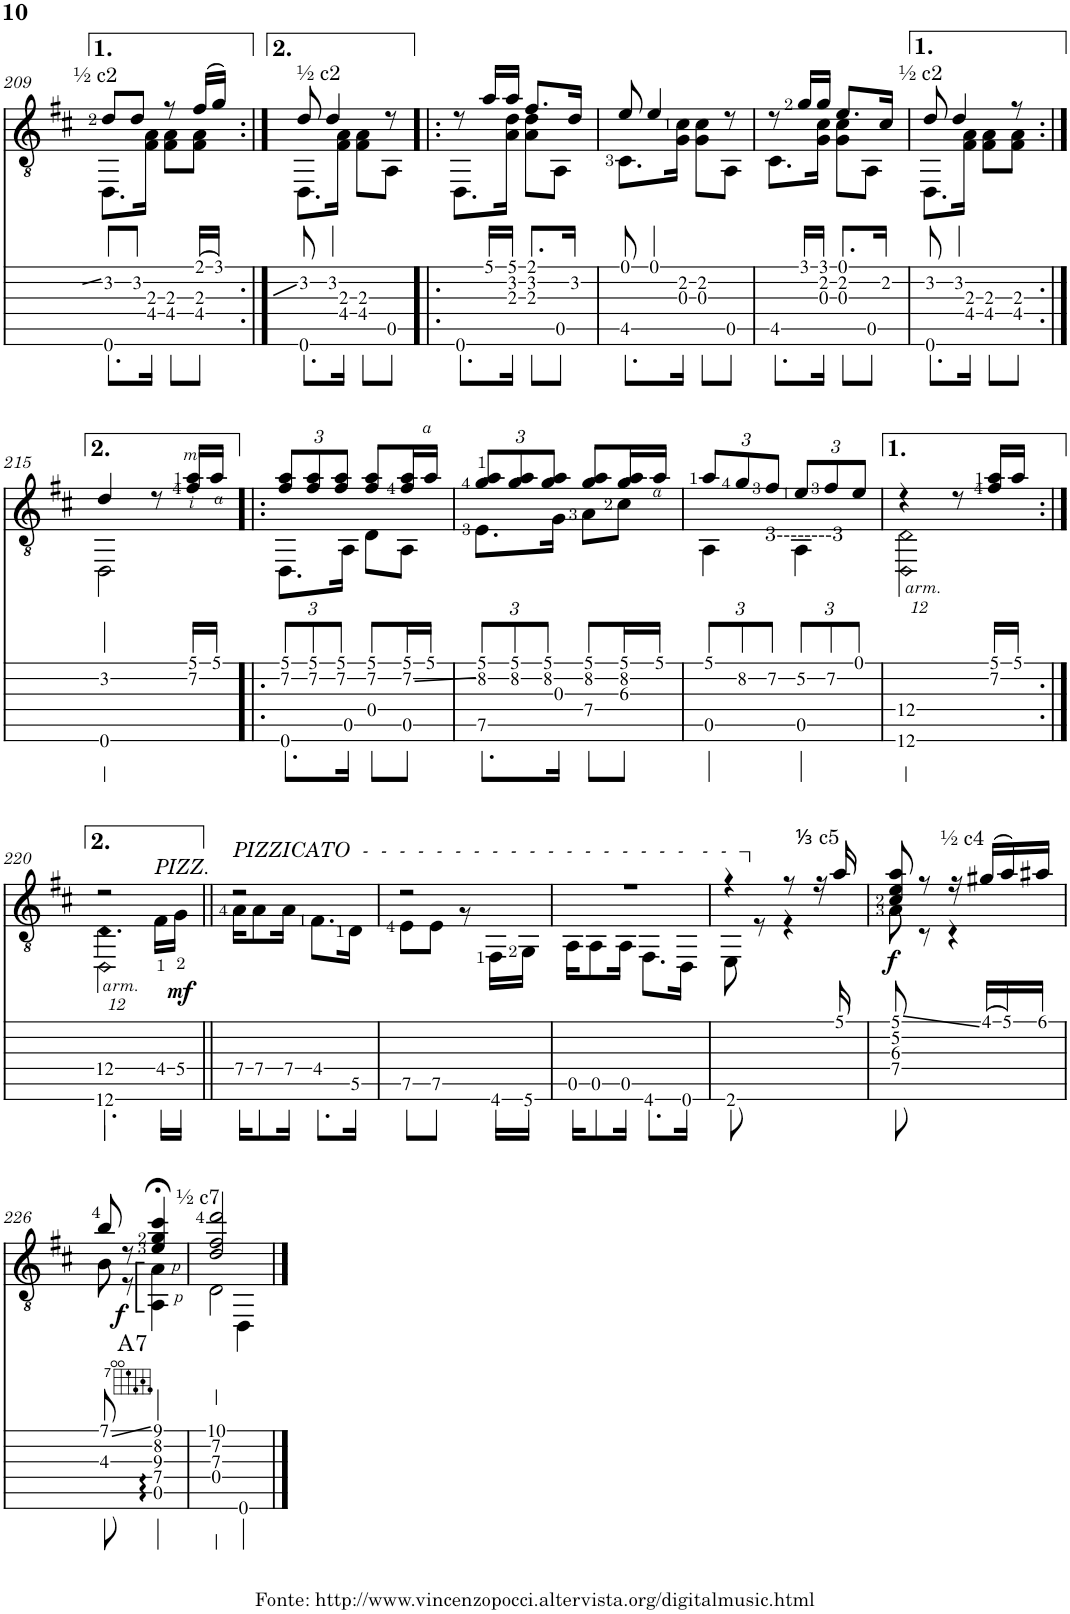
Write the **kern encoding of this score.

**kern	**harte	**kern	**dynam
*part2	*part2	*part1	*part1
*staff2	*	*staff1	*staff1
*I"Chitarra classica (Intavolatura)	*	*I"Chitarra classica	*
!!LO:PB:g=z
*	*	*clefGv2	*
*k[f#c#]	*	*k[f#c#]	*
*M2/4	*	*M2/4	*
=209	=209	=209	=209
*^	*	*^	*
!	!	!	!LO:TX:a:t=½ c2	!	!
8d/L	8.DD\L	.	8d/L	8.DD\L	.
8d/J	.	.	8d/J	.	.
.	16F#\ 16A\Jk	.	.	16F#\ 16A\Jk	.
8r	8F#\ 8A\L	.	8r	8F#\ 8A\L	.
(16f#/LL	8F#\ 8A\J	.	(16f#/LL	8F#\ 8A\J	.
16g/JJ)	.	.	16g/JJ)	.	.
=210:|!	=210:|!	=210:|!	=210:|!	=210:|!	=210:|!
!	!	!	!LO:TX:a:t=½ c2	!	!
8d/	8.DD\L	.	8d/	8.DD\L	.
4d/	.	.	4d/	.	.
.	16F#\ 16A\Jk	.	.	16F#\ 16A\Jk	.
.	8F#\ 8A\L	.	.	8F#\ 8A\L	.
8r	8AA\J	.	8r	8AA\J	.
=211!|:	=211!|:	=211!|:	=211!|:	=211!|:	=211!|:
8r	8.DD\L	.	8r	8.DD\L	.
16a/LL	.	.	16a/LL	.	.
16a/JJ	16A\ 16d\Jk	.	16a/JJ	16A\ 16d\Jk	.
8.f#/L	8A\ 8d\L	.	8.f#/L	8A\ 8d\L	.
.	8AA\J	.	.	8AA\J	.
16d/Jk	.	.	16d/Jk	.	.
=212	=212	=212	=212	=212	=212
8e/	8.C#\L	.	8e/	8.C#\L	.
4e/	.	.	4e/	.	.
.	16G\ 16c#\Jk	.	.	16G\ 16c#\Jk	.
.	8G\ 8c#\L	.	.	8G\ 8c#\L	.
8r	8AA\J	.	8r	8AA\J	.
=213	=213	=213	=213	=213	=213
8r	8.C#\L	.	8r	8.C#\L	.
16g/LL	.	.	16g/LL	.	.
16g/JJ	16G\ 16c#\Jk	.	16g/JJ	16G\ 16c#\Jk	.
8.e/L	8G\ 8c#\L	.	8.e/L	8G\ 8c#\L	.
.	8AA\J	.	.	8AA\J	.
16c#/Jk	.	.	16c#/Jk	.	.
=214	=214	=214	=214	=214	=214
!	!	!	!LO:TX:a:t=½ c2	!	!
8d/	8.DD\L	.	8d/	8.DD\L	.
4d/	.	.	4d/	.	.
.	16F#\ 16A\Jk	.	.	16F#\ 16A\Jk	.
.	8F#\ 8A\L	.	.	8F#\ 8A\L	.
8r	8F#\ 8A\J	.	8r	8F#\ 8A\J	.
!!LO:LB:g=z	!!
=215:|!	=215:|!	=215:|!	=215:|!	=215:|!	=215:|!
4d/	2DD\	.	4d/	2DD\	.
8r	.	.	8r	.	.
16f#/ 16a/LL	.	.	16f#/ 16a/LL	.	.
16a/JJ	.	.	16a/JJ	.	.
=216!|:	=216!|:	=216!|:	=216!|:	=216!|:	=216!|:
*Xbrackettup	*	*	*Xbrackettup	*	*
12f#/ 12a/L	8.DD\L	.	12f#/ 12a/L	8.DD\L	.
12f#/ 12a/	.	.	12f#/ 12a/	.	.
12f#/ 12a/J	.	.	12f#/ 12a/J	.	.
.	16AA\Jk	.	.	16AA\Jk	.
8f#/ 8a/L	8D\L	.	8f#/ 8a/L	8D\L	.
16f#/ 16a/L	8AA\J	.	16f#/ 16a/L	8AA\J	.
16a/JJ	.	.	16a/JJ	.	.
=217	=217	=217	=217	=217	=217
12g/ 12a/L	8.E\L	.	12g/ 12a/L	8.E\L	.
12g/ 12a/	.	.	12g/ 12a/	.	.
12g/ 12a/J	.	.	12g/ 12a/J	.	.
.	16G\Jk	.	.	16G\Jk	.
8g/ 8a/L	8A\L	.	8g/ 8a/L	8A\L	.
16g/ 16a/L	8c#\J	.	16g/ 16a/L	8c#\J	.
16a/JJ	.	.	16a/JJ	.	.
=218	=218	=218	=218	=218	=218
12a/L	4AA\	.	12a/L	4AA\	.
12g/	.	.	12g/	.	.
!	!	!	!LO:TX:a:t=3--------3	!	!
12f#/J	.	.	12f#/J	.	.
12e/L	4AA\	.	12e/L	4AA\	.
12f#/	.	.	12f#/	.	.
12e/J	.	.	12e/J	.	.
=219	=219	=219	=219	=219	=219
!	!	!	!LO:TX:b:i:t=arm.	!	!
!	!	!	!LO:TX:b:t=12	!	!
4r	2D\ 2d\	.	4r	2DD\ 2D\	.
8r	.	.	8r	.	.
16f#/ 16a/LL	.	.	16f#/ 16a/LL	.	.
16a/JJ	.	.	16a/JJ	.	.
!!LO:LB:g=z
=220:|!	=220:|!	=220:|!	=220:|!	=220:|!	=220:|!
*	*^	*	*	*^	*
!	!	!	!	!LO:TX:b:i:t=arm.	!	!	!
!	!	!	!	!LO:TX:b:t=12	!	!	!
2r	4.d\	2D\	.	2r	4.D\	2DD\	.
!	!	!	!	!	!LO:TX:a:i:t=PIZZ.	!	!
.	16F#\LL	.	.	.	16F#\LL	.	.
!	!	!	!	!	!	!	!LO:DY:b
.	16G\JJ	.	.	.	16G\JJ	.	mf
*	*v	*v	*	*	*	*	*
*	*	*	*	*v	*v	*
=221||	=221||	=221||	=221||	=221||	=221||
!	!	!	!LO:TX:a:i:t=PIZZICATO  -  -  -  -  -  -  -  -  -  -  -  -  -  -  -  -  -  -   -  -  ┐	!	!
2r	16A\KL	.	2r	16A\KL	.
.	8A\	.	.	8A\	.
.	16A\Jk	.	.	16A\Jk	.
.	8.F#\L	.	.	8.F#\L	.
.	16D\Jk	.	.	16D\Jk	.
=222	=222	=222	=222	=222	=222
2r	8E\L	.	2r	8E\L	.
.	8E\J	.	.	8E\J	.
.	8r	.	.	8r	.
.	16FF#\LL	.	.	16FF#\LL	.
.	16GG\JJ	.	.	16GG\JJ	.
*v	*v	*	*	*	*
=223	=223	=223	=223	=223
16AA\KL	.	2r	16AA\KL	.
8AA\	.	.	8AA\	.
16AA\Jk	.	.	16AA\Jk	.
8.FF#\L	.	.	8.FF#\L	.
16DD\Jk	.	.	16DD\Jk	.
=224	=224	=224	=224	=224
*^	*	*	*	*
4r	8EE\	.	4r	8EE\	.
.	8r	.	.	8r	.
8r	4r	.	8r	4r	.
16r	.	.	16r	.	.
!	!	!	!LO:TX:a:t=⅓ c5	!	!
16a/	.	.	16a/	.	.
=225	=225	=225	=225	=225	=225
!	!	!	!	!	!LO:DY:b
8c#/ 8e/ 8a/	8A\	.	8c#/ 8e/ 8a/	8A\	f
8r	8r	.	8r	8r	.
16r	4r	.	16r	4r	.
!	!	!	!LO:TX:a:t=½ c4	!	!
(16g#X/LL	.	.	(16g#X/LL	.	.
16a/)	.	.	16a/)	.	.
16a#X/JJ	.	.	16a#X/JJ	.	.
!!LO:LB:g=z	!!
=226	=226	=226	=226	=226	=226
8b/	8B\	.	8b/	8B\	.
8r	8r	.	8r	8r	.
!	!	!LO:H:kt=7	!	!	!LO:DY:b
4e/ 4g/ 4cc#/	4AA\ 4A\	A:7	4e/;< 4g/;< 4cc#/;<	4AA\ 4A\	f
=227	=227	=227	=227	=227	=227
*	*^	*	*	*^	*
!	!	!	!	!LO:TX:a:t=½ c7	!	!	!
2d/ 2f#/ 2dd/	2D\	4ryy	.	2d/ 2f#/ 2dd/	2D\	4ryy	.
.	.	4DD\	.	.	.	4DD\	.
*v	*v	*v	*	*	*	*	*
*	*	*v	*v	*v	*
==	==	==	==
*-	*-	*-	*-
